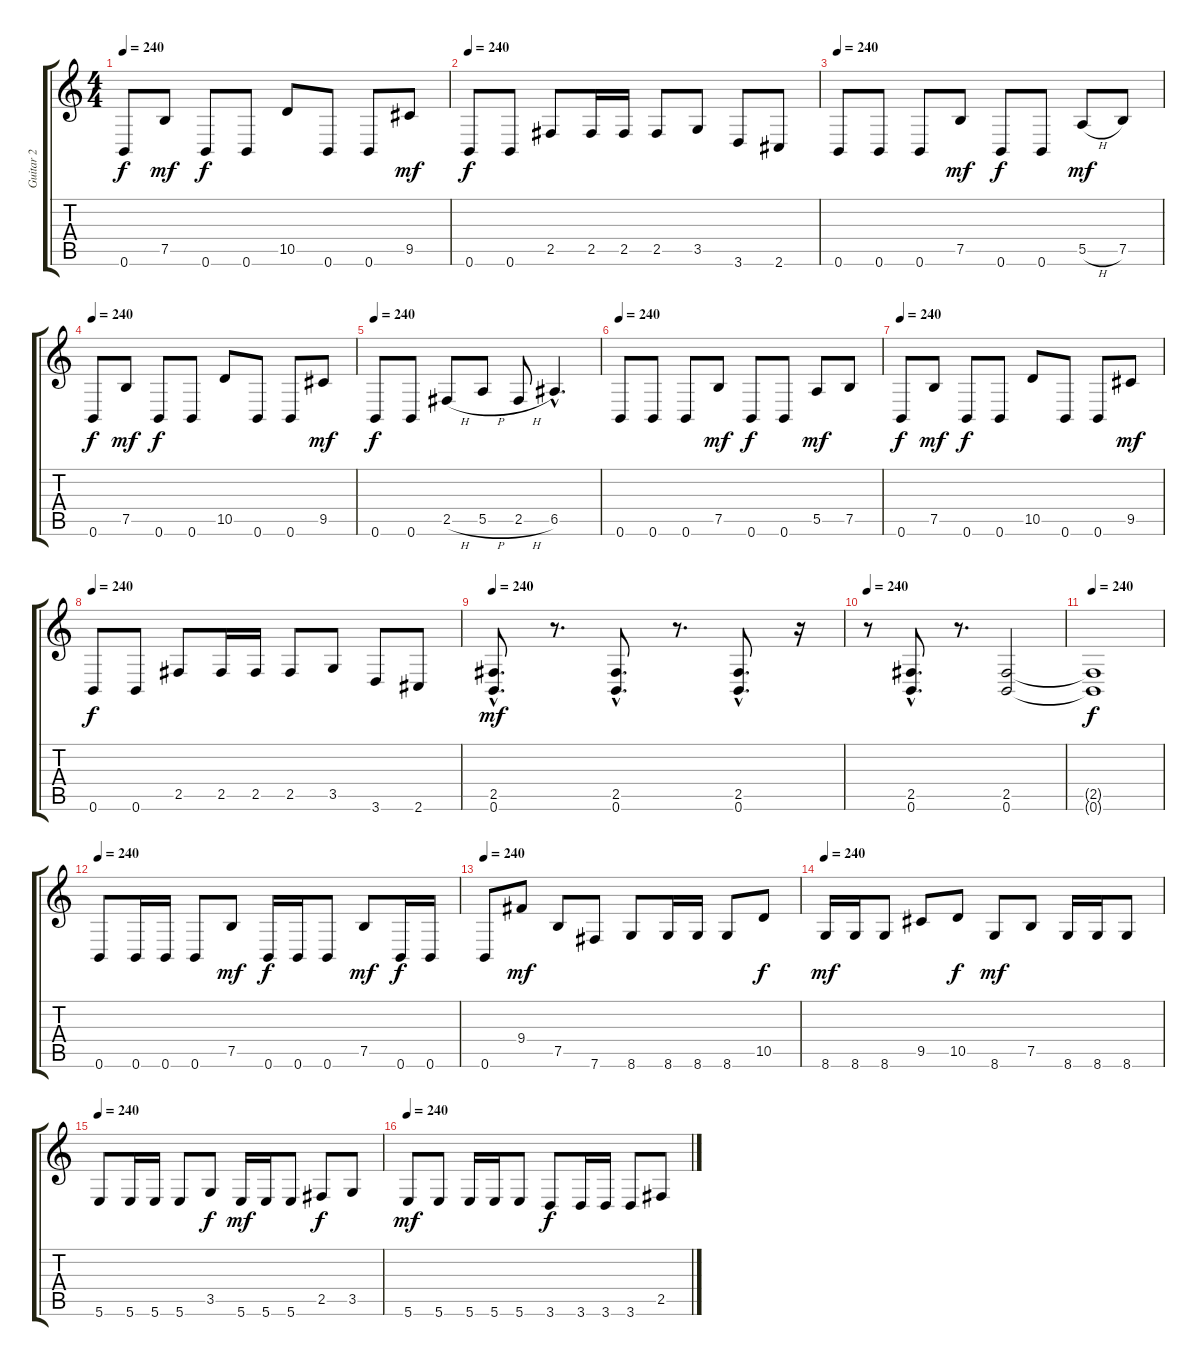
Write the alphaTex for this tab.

\track ("Guitar 2" "Guitar 2") {instrument overdrivenguitar}
\staff {score tabs}
\tuning (B3 Gb3 D3 A2 E2 B1) {hide}
\ts (4 4)
\tempo 240
\clef g2
\ks c
0.6.8{dy f} 7.5.8{dy mf} 0.6.8{dy f} 0.6.8 10.5.8 0.6.8 0.6.8 9.5.8{dy mf} |
\tempo 240
0.6.8{dy f} 0.6.8 2.5.8 2.5.16 2.5.16 2.5.8 3.5.8 3.6.8 2.6.8 |
\tempo 240
0.6.8 0.6.8 0.6.8 7.5.8{dy mf} 0.6.8{dy f} 0.6.8 5.5{h}.8{dy mf} 7.5.8 |
\tempo 240
0.6.8{dy f} 7.5.8{dy mf} 0.6.8{dy f} 0.6.8 10.5.8 0.6.8 0.6.8 9.5.8{dy mf} |
\tempo 240
0.6.8{dy f} 0.6.8 2.5{h}.8 5.5{h}.8 2.5{h}.8 6.5{hac}.4{d} |
\tempo 240
0.6.8 0.6.8 0.6.8 7.5.8{dy mf} 0.6.8{dy f} 0.6.8 5.5.8{dy mf} 7.5.8 |
\tempo 240
0.6.8{dy f} 7.5.8{dy mf} 0.6.8{dy f} 0.6.8 10.5.8 0.6.8 0.6.8 9.5.8{dy mf} |
\tempo 240
0.6.8{dy f} 0.6.8 2.5.8 2.5.16 2.5.16 2.5.8 3.5.8 3.6.8 2.6.8 |
\tempo 240
(2.5{hac} 0.6{hac}).8{d dy mf} r.8{d} (2.5{hac} 0.6{hac}).8{d} r.8{d} (2.5{hac} 0.6{hac}).8{d} r.16 |
\tempo 240
r.8 (2.5{hac} 0.6{hac}).8{d} r.8{d} (2.5 0.6).2 |
\tempo 240
(2.5{t} 0.6{t}).1{dy f} |
\tempo 240
0.6.8 0.6.16 0.6.16 0.6.8 7.5.8{dy mf} 0.6.16{dy f} 0.6.16 0.6.8 7.5.8{dy mf} 0.6.16{dy f} 0.6.16 |
\tempo 240
0.6.8 9.4.8{dy mf} 7.5.8 7.6.8 8.6.8 8.6.16 8.6.16 8.6.8 10.5.8{dy f} |
\tempo 240
8.6.16{dy mf} 8.6.16 8.6.8 9.5.8 10.5.8{dy f} 8.6.8{dy mf} 7.5.8 8.6.16 8.6.16 8.6.8 |
\tempo 240
5.6.8 5.6.16 5.6.16 5.6.8 3.5.8{dy f} 5.6.16{dy mf} 5.6.16 5.6.8 2.5.8{dy f} 3.5.8 |
\tempo 240
5.6.8{dy mf} 5.6.8 5.6.16 5.6.16 5.6.8 3.6.8{dy f} 3.6.16 3.6.16 3.6.8 2.5.8
